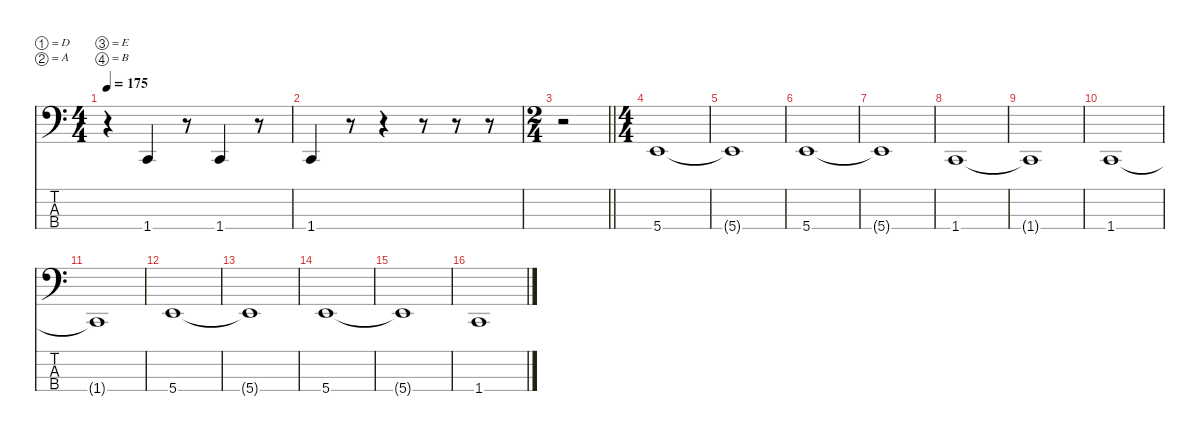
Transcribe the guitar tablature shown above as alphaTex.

\defaultSystemsLayout 4
\hideDynamics
\bracketExtendMode nobrackets
\singleTrackTrackNamePolicy hidden
\multiTrackTrackNamePolicy hidden
\firstSystemTrackNameMode fullname
\firstSystemTrackNameOrientation horizontal
\otherSystemsTrackNameOrientation horizontal
\track ("Ted Lindström" "el.bs.") {instrument electricbasspick}
\staff {score tabs}
\tuning (D2 A1 E1 B0)
\ts (4 4)
\tempo 175
\clef f4
\ks c
r.4{dy f beam Down} 1.4.4{beam Up} r.8{beam Up} 1.4.4{beam Up} r.8{beam Up} |
1.4.4{beam Up} r.8{beam Up} r.4{beam Up} r.8{beam Up} r.8{beam Up} r.8{beam Up} |
\ts (2 4)
\beaming (8 2 2)
\barLineRight lightlight
r.2{beam Down} |
\ts (4 4)
\beaming (8 2 2 2 2)
5.4.1{beam Up} |
5.4{t}.1{beam Up} |
5.4.1{beam Up} |
5.4{t}.1{beam Up} |
1.4.1{beam Up} |
1.4{t}.1{beam Up} |
1.4.1{beam Up} |
1.4{t}.1{beam Up} |
5.4.1{beam Up} |
5.4{t}.1{beam Up} |
5.4.1{beam Up} |
5.4{t}.1{beam Up} |
1.4.1{beam Up}
